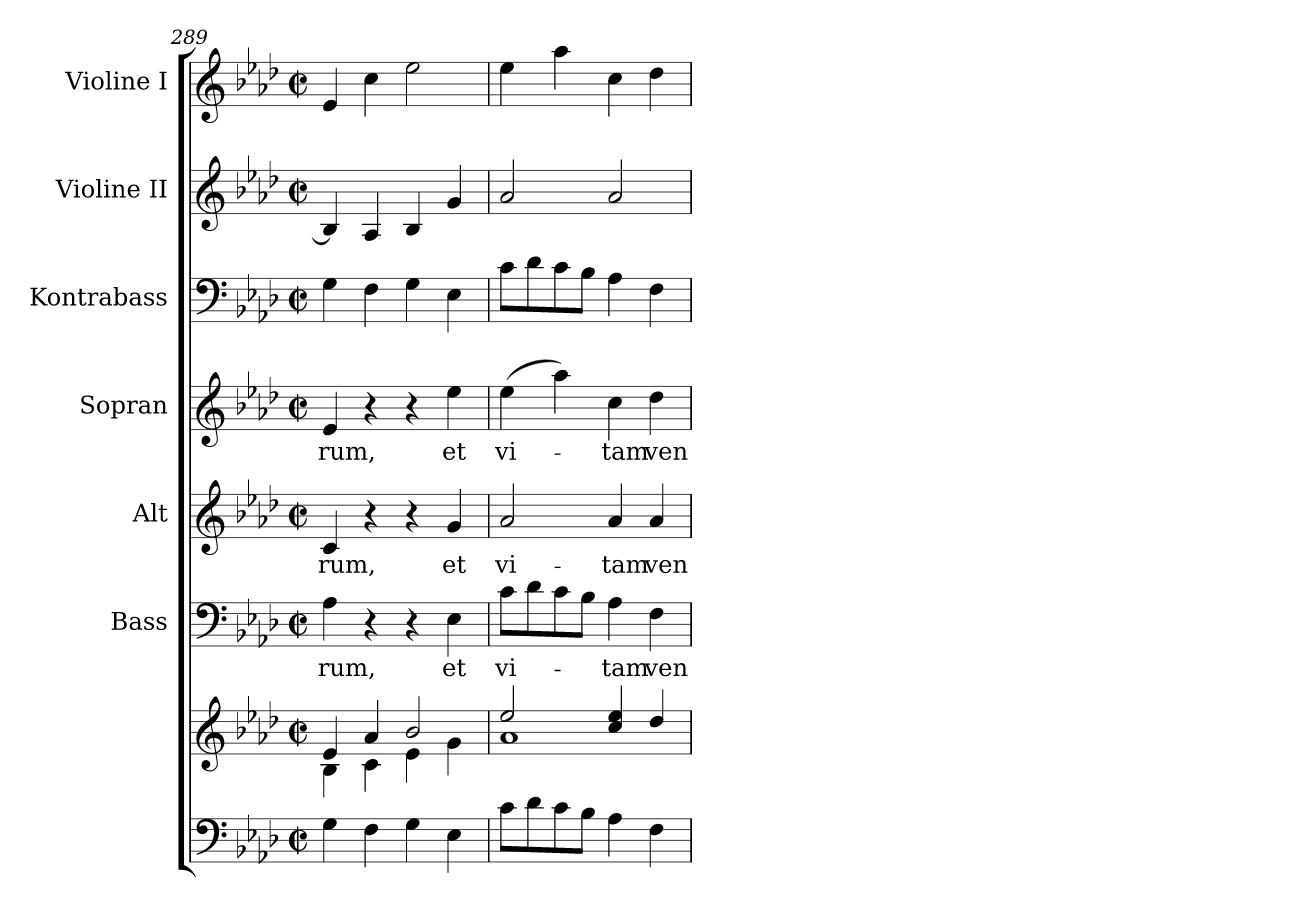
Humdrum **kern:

**kern	**kern	**kern	**text	**kern	**text	**kern	**text	**kern	**kern	**kern
*part7	*part7	*part6	*part6	*part5	*part5	*part4	*part4	*part3	*part2	*part1
*staff8	*staff7	*staff6	*staff6	*staff5	*staff5	*staff4	*staff4	*staff3	*staff2	*staff1
*	*	*I"Bass	*	*I"Alt	*	*I"Sopran	*	*I"Kontrabass	*I"Violine II	*I"Violine I
*	*	*I'B.	*	*I'A.	*	*I'S.	*	*I'Kb.	*I'Vl. II	*I'Vl. I
*clefF4	*clefG2	*clefF4	*	*clefG2	*	*clefG2	*	*clefF4	*clefG2	*clefG2
*	*	*	*	*	*	*	*	*ITrd7c12	*	*
*k[b-e-a-d-]	*k[b-e-a-d-]	*k[b-e-a-d-]	*	*k[b-e-a-d-]	*	*k[b-e-a-d-]	*	*k[b-e-a-d-]	*k[b-e-a-d-]	*k[b-e-a-d-]
*A-:	*A-:	*A-:	*	*A-:	*	*A-:	*	*A-:	*A-:	*A-:
*M2/2	*M2/2	*M2/2	*	*M2/2	*	*M2/2	*	*M2/2	*M2/2	*M2/2
*met(c|)	*met(c|)	*met(c|)	*	*met(c|)	*	*met(c|)	*	*met(c|)	*met(c|)	*met(c|)
=289	=289	=289	=289	=289	=289	=289	=289	=289	=289	=289
*	*^	*	*	*	*	*	*	*	*	*
!	!	!	!	!LO:LY:b	!	!LO:LY:b	!	!LO:LY:b	!	!	!
4G\	4e-/	4B-\	4A-\	-rum,	4c/	-rum,	4e-/	-rum,	4GG\	4B-/]	4e-/
4F\	4a-/	4c\	4r	.	4r	.	4r	.	4FF\	4A-/	4cc\
4G\	2b-/	4e-\	4r	.	4r	.	4r	.	4GG\	4B-/	2ee-\
!	!	!	!	!LO:LY:b	!	!LO:LY:b	!	!LO:LY:b	!	!	!
4E-\	.	4g\	4E-\	et	4g/	et	4ee-\	et	4EE-\	4g/	.
=290	=290	=290	=290	=290	=290	=290	=290	=290	=290	=290	=290
!	!	!	!	!LO:LY:b	!	!LO:LY:b	!	!LO:LY:b	!	!	!
8c\L	2ee-/	1a-	8c\L	vi-	2a-/	vi-	(>4ee-\	vi-	8C\L	2a-/	4ee-\
8d-\	.	.	8d-\	.	.	.	.	.	8D-\	.	.
8c\	.	.	8c\	.	.	.	4aa-\)	.	8C\	.	4aa-\
8B-\J	.	.	8B-\J	.	.	.	.	.	8BB-\J	.	.
!	!	!	!	!LO:LY:b	!	!LO:LY:b	!	!LO:LY:b	!	!	!
4A-\	4cc/ 4ee-/	.	4A-\	-tam	4a-/	-tam	4cc\	-tam	4AA-\	2a-/	4cc\
!	!	!	!	!LO:LY:b	!	!LO:LY:b	!	!LO:LY:b	!	!	!
4F\	4dd-/	.	4F\	ven-	4a-/	ven-	4dd-\	ven-	4FF\	.	4dd-\
*	*v	*v	*	*	*	*	*	*	*	*	*
=	=	=	=	=	=	=	=	=	=	=
*-	*-	*-	*-	*-	*-	*-	*-	*-	*-	*-
